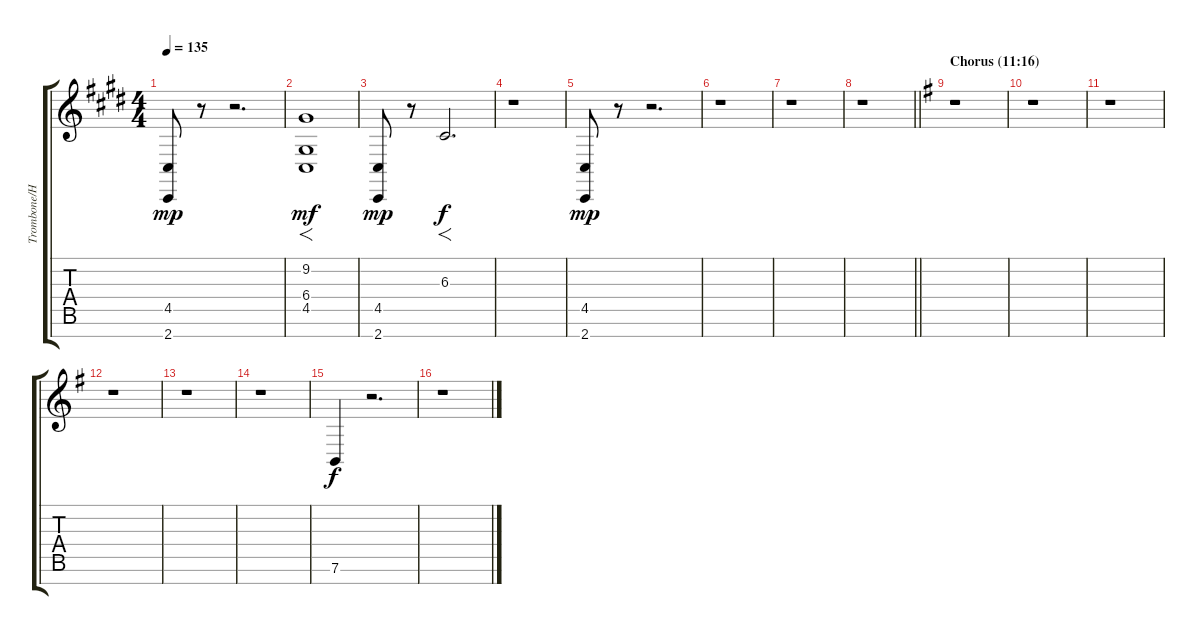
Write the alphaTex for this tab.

\track ("Trombone/Horn" "Trombone/H") {instrument trombone}
\staff {score tabs}
\tuning (E4 B3 G3 D3 A2 E2 B1) {hide}
\ts (4 4)
\tempo 135
\clef g2
\ks c#minor
(4.5 2.7).8{dy mp} r.8 r.2{d} |
(9.2 6.4 4.5).1{f dy mf} |
(4.5 2.7).8{dy mp} r.8 6.3.2{f d dy f} |
r.1 |
(4.5 2.7).8{dy mp} r.8 r.2{d} |
r.1 |
r.1 |
\barLineRight lightlight
r.1 |
\section ("" "Chorus (11:16)")
\ks eminor
r.1 |
r.1 |
r.1 |
r.1 |
r.1 |
r.1 |
7.6.4{dy f} r.2{d} |
r.1
